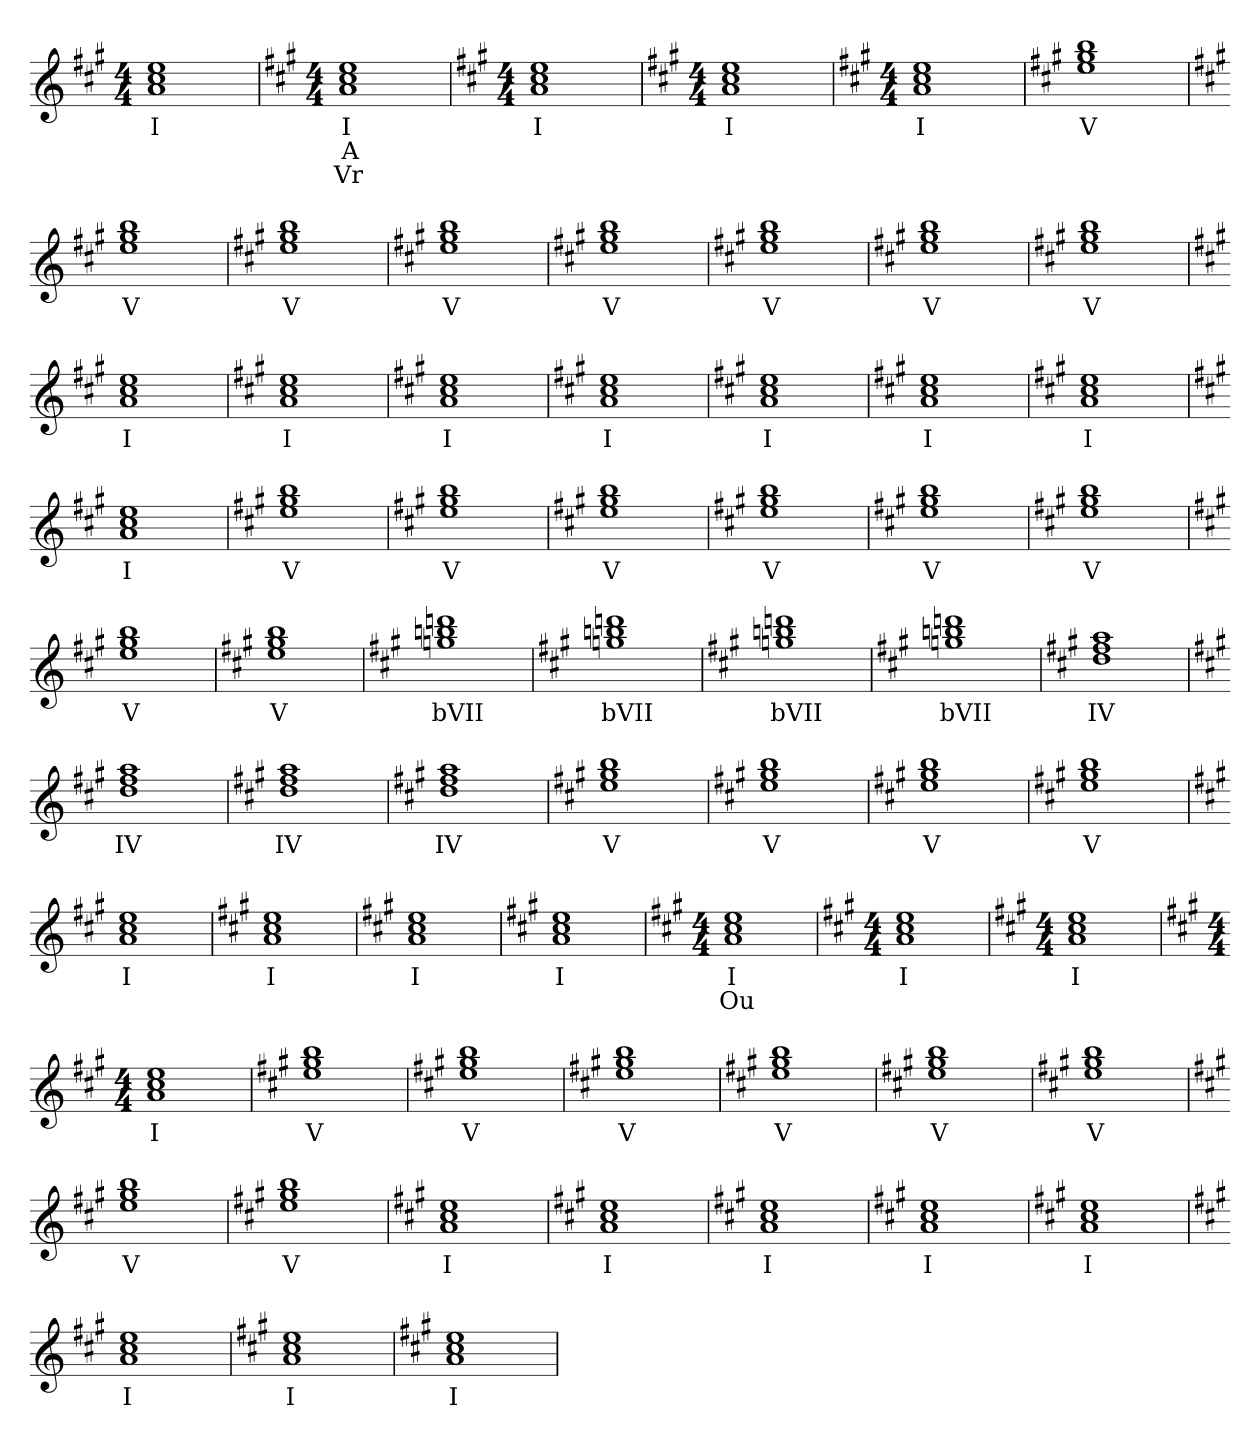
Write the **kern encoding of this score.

**kern	**text	**text	**text
*part1	*part1	*part1	*part1
*staff1	*staff1	*staff1	*staff1
*k[f#c#g#]	*	*	*
*A:	*	*	*
*M4/4	*	*	*
=	=	=	=
1a 1cc# 1ee	I	.	.
=	=	=	=
*k[f#c#g#]	*	*	*
*A:	*	*	*
*M4/4	*	*	*
1a 1cc# 1ee	I	A	Vr
=	=	=	=
*k[f#c#g#]	*	*	*
*A:	*	*	*
*M4/4	*	*	*
1a 1cc# 1ee	I	.	.
=	=	=	=
*k[f#c#g#]	*	*	*
*A:	*	*	*
*M4/4	*	*	*
1a 1cc# 1ee	I	.	.
=	=	=	=
*k[f#c#g#]	*	*	*
*A:	*	*	*
*M4/4	*	*	*
1a 1cc# 1ee	I	.	.
=	=	=	=
*k[f#c#g#]	*	*	*
*A:	*	*	*
1ee 1gg# 1bb	V	.	.
=	=	=	=
*k[f#c#g#]	*	*	*
*A:	*	*	*
1ee 1gg# 1bb	V	.	.
=	=	=	=
*k[f#c#g#]	*	*	*
*A:	*	*	*
1ee 1gg# 1bb	V	.	.
=	=	=	=
*k[f#c#g#]	*	*	*
*A:	*	*	*
1ee 1gg# 1bb	V	.	.
=	=	=	=
*k[f#c#g#]	*	*	*
*A:	*	*	*
1ee 1gg# 1bb	V	.	.
=	=	=	=
*k[f#c#g#]	*	*	*
*A:	*	*	*
1ee 1gg# 1bb	V	.	.
=	=	=	=
*k[f#c#g#]	*	*	*
*A:	*	*	*
1ee 1gg# 1bb	V	.	.
=	=	=	=
*k[f#c#g#]	*	*	*
*A:	*	*	*
1ee 1gg# 1bb	V	.	.
=	=	=	=
*k[f#c#g#]	*	*	*
*A:	*	*	*
1a 1cc# 1ee	I	.	.
=	=	=	=
*k[f#c#g#]	*	*	*
*A:	*	*	*
1a 1cc# 1ee	I	.	.
=	=	=	=
*k[f#c#g#]	*	*	*
*A:	*	*	*
1a 1cc# 1ee	I	.	.
=	=	=	=
*k[f#c#g#]	*	*	*
*A:	*	*	*
1a 1cc# 1ee	I	.	.
=	=	=	=
*k[f#c#g#]	*	*	*
*A:	*	*	*
1a 1cc# 1ee	I	.	.
=	=	=	=
*k[f#c#g#]	*	*	*
*A:	*	*	*
1a 1cc# 1ee	I	.	.
=	=	=	=
*k[f#c#g#]	*	*	*
*A:	*	*	*
1a 1cc# 1ee	I	.	.
=	=	=	=
*k[f#c#g#]	*	*	*
*A:	*	*	*
1a 1cc# 1ee	I	.	.
=	=	=	=
*k[f#c#g#]	*	*	*
*A:	*	*	*
1ee 1gg# 1bb	V	.	.
=	=	=	=
*k[f#c#g#]	*	*	*
*A:	*	*	*
1ee 1gg# 1bb	V	.	.
=	=	=	=
*k[f#c#g#]	*	*	*
*A:	*	*	*
1ee 1gg# 1bb	V	.	.
=	=	=	=
*k[f#c#g#]	*	*	*
*A:	*	*	*
1ee 1gg# 1bb	V	.	.
=	=	=	=
*k[f#c#g#]	*	*	*
*A:	*	*	*
1ee 1gg# 1bb	V	.	.
=	=	=	=
*k[f#c#g#]	*	*	*
*A:	*	*	*
1ee 1gg# 1bb	V	.	.
=	=	=	=
*k[f#c#g#]	*	*	*
*A:	*	*	*
1ee 1gg# 1bb	V	.	.
=	=	=	=
*k[f#c#g#]	*	*	*
*A:	*	*	*
1ee 1gg# 1bb	V	.	.
=	=	=	=
*k[f#c#g#]	*	*	*
*A:	*	*	*
1ggn 1bbn 1dddn	bVII	.	.
=	=	=	=
*k[f#c#g#]	*	*	*
*A:	*	*	*
1ggn 1bbn 1dddn	bVII	.	.
=	=	=	=
*k[f#c#g#]	*	*	*
*A:	*	*	*
1ggn 1bbn 1dddn	bVII	.	.
=	=	=	=
*k[f#c#g#]	*	*	*
*A:	*	*	*
1ggn 1bbn 1dddn	bVII	.	.
=	=	=	=
*k[f#c#g#]	*	*	*
*A:	*	*	*
1dd 1ff# 1aa	IV	.	.
=	=	=	=
*k[f#c#g#]	*	*	*
*A:	*	*	*
1dd 1ff# 1aa	IV	.	.
=	=	=	=
*k[f#c#g#]	*	*	*
*A:	*	*	*
1dd 1ff# 1aa	IV	.	.
=	=	=	=
*k[f#c#g#]	*	*	*
*A:	*	*	*
1dd 1ff# 1aa	IV	.	.
=	=	=	=
*k[f#c#g#]	*	*	*
*A:	*	*	*
1ee 1gg# 1bb	V	.	.
=	=	=	=
*k[f#c#g#]	*	*	*
*A:	*	*	*
1ee 1gg# 1bb	V	.	.
=	=	=	=
*k[f#c#g#]	*	*	*
*A:	*	*	*
1ee 1gg# 1bb	V	.	.
=	=	=	=
*k[f#c#g#]	*	*	*
*A:	*	*	*
1ee 1gg# 1bb	V	.	.
=	=	=	=
*k[f#c#g#]	*	*	*
*A:	*	*	*
1a 1cc# 1ee	I	.	.
=	=	=	=
*k[f#c#g#]	*	*	*
*A:	*	*	*
1a 1cc# 1ee	I	.	.
=	=	=	=
*k[f#c#g#]	*	*	*
*A:	*	*	*
1a 1cc# 1ee	I	.	.
=	=	=	=
*k[f#c#g#]	*	*	*
*A:	*	*	*
1a 1cc# 1ee	I	.	.
=	=	=	=
*k[f#c#g#]	*	*	*
*A:	*	*	*
*M4/4	*	*	*
1a 1cc# 1ee	I	Ou	.
=	=	=	=
*k[f#c#g#]	*	*	*
*A:	*	*	*
*M4/4	*	*	*
1a 1cc# 1ee	I	.	.
=	=	=	=
*k[f#c#g#]	*	*	*
*A:	*	*	*
*M4/4	*	*	*
1a 1cc# 1ee	I	.	.
=	=	=	=
*k[f#c#g#]	*	*	*
*A:	*	*	*
*M4/4	*	*	*
1a 1cc# 1ee	I	.	.
=	=	=	=
*k[f#c#g#]	*	*	*
*A:	*	*	*
1ee 1gg# 1bb	V	.	.
=	=	=	=
*k[f#c#g#]	*	*	*
*A:	*	*	*
1ee 1gg# 1bb	V	.	.
=	=	=	=
*k[f#c#g#]	*	*	*
*A:	*	*	*
1ee 1gg# 1bb	V	.	.
=	=	=	=
*k[f#c#g#]	*	*	*
*A:	*	*	*
1ee 1gg# 1bb	V	.	.
=	=	=	=
*k[f#c#g#]	*	*	*
*A:	*	*	*
1ee 1gg# 1bb	V	.	.
=	=	=	=
*k[f#c#g#]	*	*	*
*A:	*	*	*
1ee 1gg# 1bb	V	.	.
=	=	=	=
*k[f#c#g#]	*	*	*
*A:	*	*	*
1ee 1gg# 1bb	V	.	.
=	=	=	=
*k[f#c#g#]	*	*	*
*A:	*	*	*
1ee 1gg# 1bb	V	.	.
=	=	=	=
*k[f#c#g#]	*	*	*
*A:	*	*	*
1a 1cc# 1ee	I	.	.
=	=	=	=
*k[f#c#g#]	*	*	*
*A:	*	*	*
1a 1cc# 1ee	I	.	.
=	=	=	=
*k[f#c#g#]	*	*	*
*A:	*	*	*
1a 1cc# 1ee	I	.	.
=	=	=	=
*k[f#c#g#]	*	*	*
*A:	*	*	*
1a 1cc# 1ee	I	.	.
=	=	=	=
*k[f#c#g#]	*	*	*
*A:	*	*	*
1a 1cc# 1ee	I	.	.
=	=	=	=
*k[f#c#g#]	*	*	*
*A:	*	*	*
1a 1cc# 1ee	I	.	.
=	=	=	=
*k[f#c#g#]	*	*	*
*A:	*	*	*
1a 1cc# 1ee	I	.	.
=	=	=	=
*k[f#c#g#]	*	*	*
*A:	*	*	*
1a 1cc# 1ee	I	.	.
=	=	=	=
*-	*-	*-	*-
